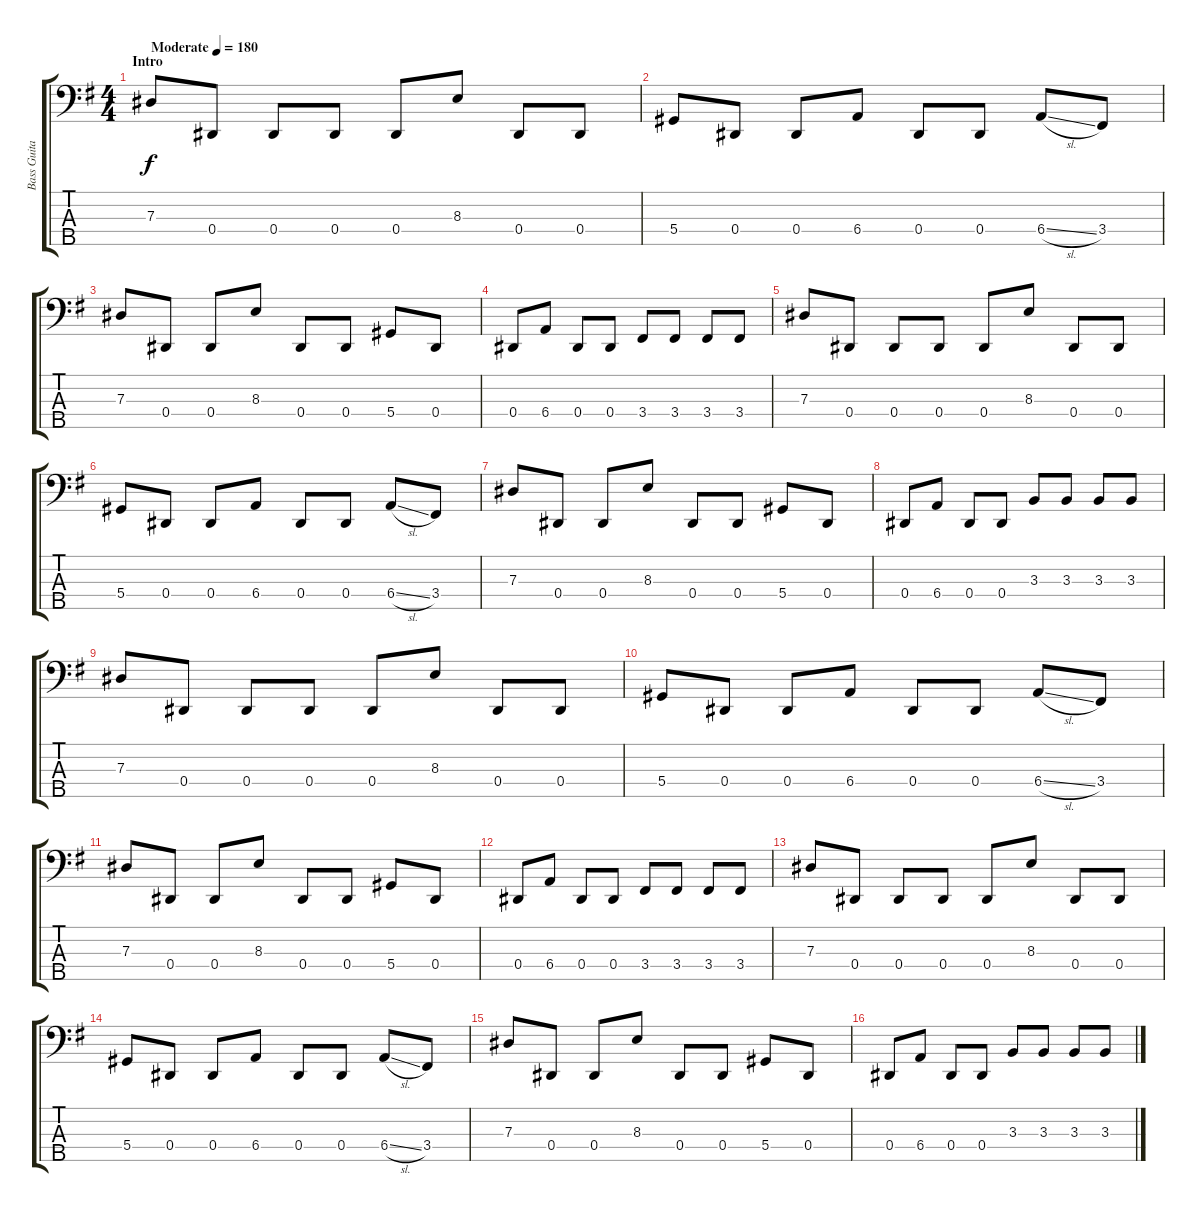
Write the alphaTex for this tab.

\track ("Bass Guitar" "Bass Guita") {instrument electricbassfinger}
\staff {score tabs}
\tuning (Gb2 Db2 Ab1 Eb1 Bb0) {hide}
\ts (4 4)
\section ("" "Intro")
\tempo (180 "Moderate")
\clef f4
\ks g
7.3.8{dy f instrument electricbassfinger} 0.4.8 0.4.8 0.4.8 0.4.8 8.3.8 0.4.8 0.4.8 |
5.4.8 0.4.8 0.4.8 6.4.8 0.4.8 0.4.8 6.4{sl}.8 3.4.8 |
7.3.8 0.4.8 0.4.8 8.3.8 0.4.8 0.4.8 5.4.8 0.4.8 |
0.4.8 6.4.8 0.4.8 0.4.8 3.4.8 3.4.8 3.4.8 3.4.8 |
7.3.8 0.4.8 0.4.8 0.4.8 0.4.8 8.3.8 0.4.8 0.4.8 |
5.4.8 0.4.8 0.4.8 6.4.8 0.4.8 0.4.8 6.4{sl}.8 3.4.8 |
7.3.8 0.4.8 0.4.8 8.3.8 0.4.8 0.4.8 5.4.8 0.4.8 |
0.4.8 6.4.8 0.4.8 0.4.8 3.3.8 3.3.8 3.3.8 3.3.8 |
7.3.8 0.4.8 0.4.8 0.4.8 0.4.8 8.3.8 0.4.8 0.4.8 |
5.4.8 0.4.8 0.4.8 6.4.8 0.4.8 0.4.8 6.4{sl}.8 3.4.8 |
7.3.8 0.4.8 0.4.8 8.3.8 0.4.8 0.4.8 5.4.8 0.4.8 |
0.4.8 6.4.8 0.4.8 0.4.8 3.4.8 3.4.8 3.4.8 3.4.8 |
7.3.8 0.4.8 0.4.8 0.4.8 0.4.8 8.3.8 0.4.8 0.4.8 |
5.4.8 0.4.8 0.4.8 6.4.8 0.4.8 0.4.8 6.4{sl}.8 3.4.8 |
7.3.8 0.4.8 0.4.8 8.3.8 0.4.8 0.4.8 5.4.8 0.4.8 |
0.4.8 6.4.8 0.4.8 0.4.8 3.3.8 3.3.8 3.3.8 3.3.8
